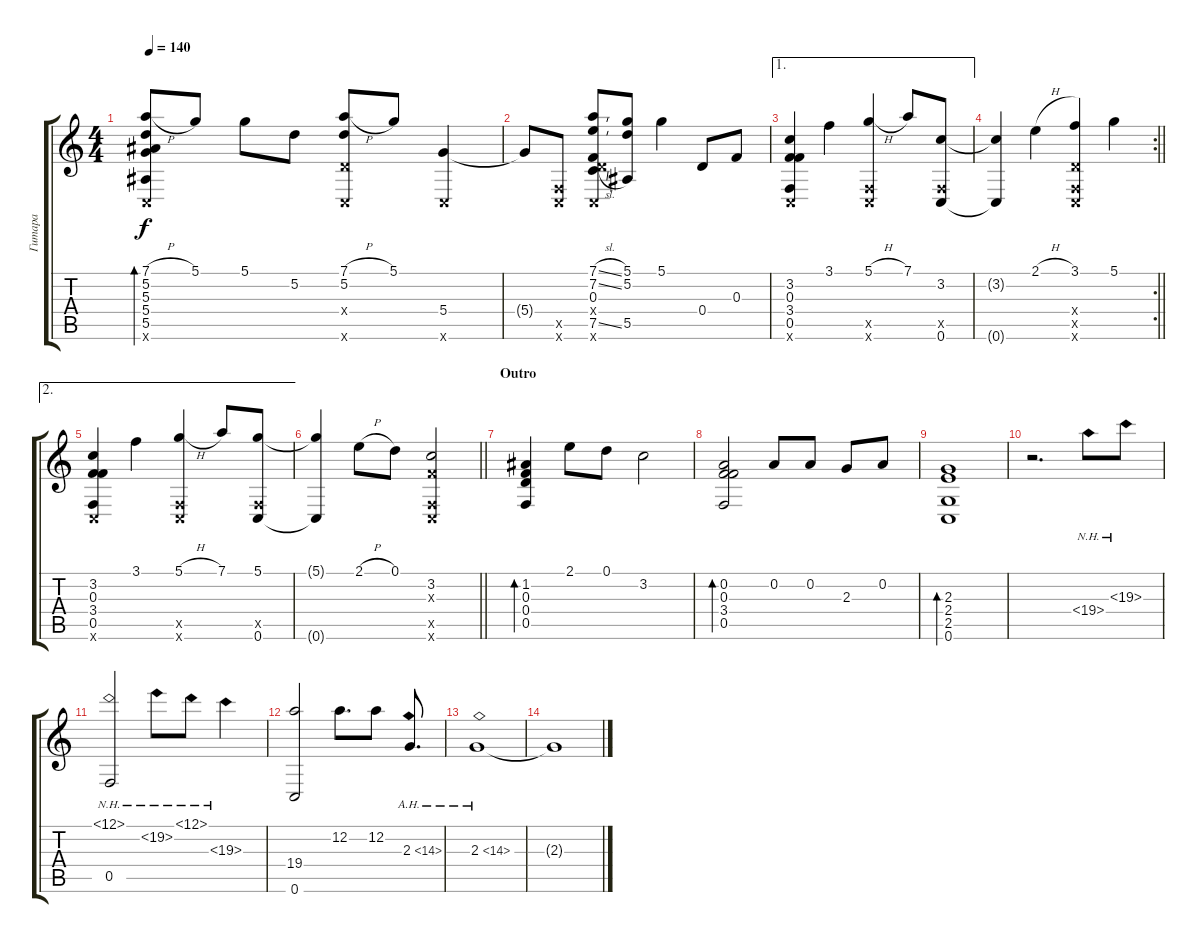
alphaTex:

\track ("Гитара" "Гитара") {instrument acousticguitarsteel}
\staff {score tabs}
\tuning (D4 A3 F3 D3 F2 C2) {hide}
\ts (4 4)
\tempo 140
\clef g2
\ks c
(7.1{h} 5.2 5.3 5.4 5.5 0.6{x}).8{bd 120 dy f} 5.1.8 5.1.8 5.2.8 (7.1{h} 5.2 0.4{x} 0.6{x}).8 5.1.8 (5.4 0.6{x}).4 |
5.4{t}.8 (0.5{x} 0.6{x}).8 (7.1{sl} 7.2{sl} 0.3 0.4{x} 7.5{sl} 0.6{x}).8 (5.1 5.2 5.5).8 5.1.4 0.4.8 0.3.8 |
\ae 1
(3.2 0.3 3.4 0.5 0.6{x}).4 3.1.4 (5.1{h} 0.5{x} 0.6{x}).4 7.1.8 (3.2 0.5{x} 0.6).8 |
\rc 2
\barLineRight lightlight
(3.2{t} 0.6{t}).4 2.1{h}.4 (3.1 0.4{x} 0.5{x} 0.6{x}).4 5.1.4 |
\ae 2
(3.2 0.3 3.4 0.5 0.6{x}).4 3.1.4 (5.1{h} 0.5{x} 0.6{x}).4 7.1.8 (5.1 0.5{x} 0.6).8 |
\barLineRight lightlight
(5.1{t} 0.6{t}).4 2.1{h}.8 0.1.8 (3.2 0.3{x} 0.5{x} 0.6{x}).2 |
\section ("" "Outro")
(1.2 0.3 0.4 0.5).4{bd 120} 2.1.8 0.1.8 3.2.2 |
(0.2 0.3 3.4 0.5).2{bd 120} 0.2.8 0.2.8 2.3.8 0.2.8 |
(2.3 2.4 2.5 0.6).1{bd 120} |
r.2{d} 19.4{nh}.8 19.3{nh}.8 |
(12.1{nh} 0.5).2 19.2{nh}.8 12.1{nh}.8 19.3{nh}.4 |
(19.4 0.6).2 12.2.8{d} 12.2.8 2.3{ah 12}.8{d} |
2.3{ah 12}.1 |
2.3{t}.1
